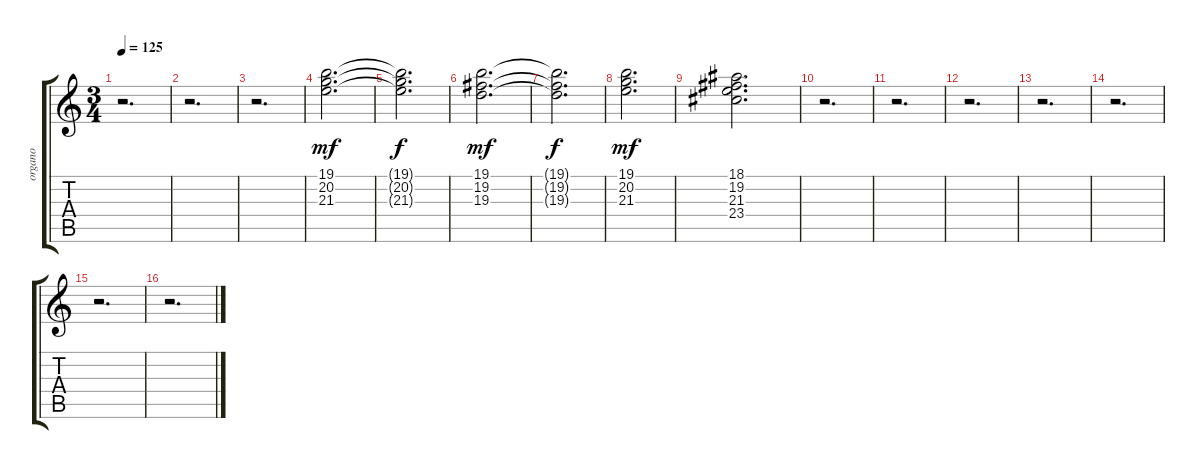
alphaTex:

\track ("organo" "organo") {instrument rockorgan}
\staff {score tabs}
\tuning (E4 B3 G3 D3 A2 E2) {hide}
\ts (3 4)
\tempo 125
\clef g2
\ks c
r.2{d dy f} |
r.2{d} |
r.2{d} |
(19.1 20.2 21.3).2{d dy mf} |
(19.1{t} 20.2{t} 21.3{t}).2{d dy f} |
(19.1 19.2 19.3).2{d dy mf} |
(19.1{t} 19.2{t} 19.3{t}).2{d dy f} |
(19.1 20.2 21.3).2{d dy mf} |
(18.1 19.2 21.3 23.4).2{d} |
r.2{d} |
r.2{d} |
r.2{d} |
r.2{d} |
r.2{d} |
r.2{d} |
r.2{d}
